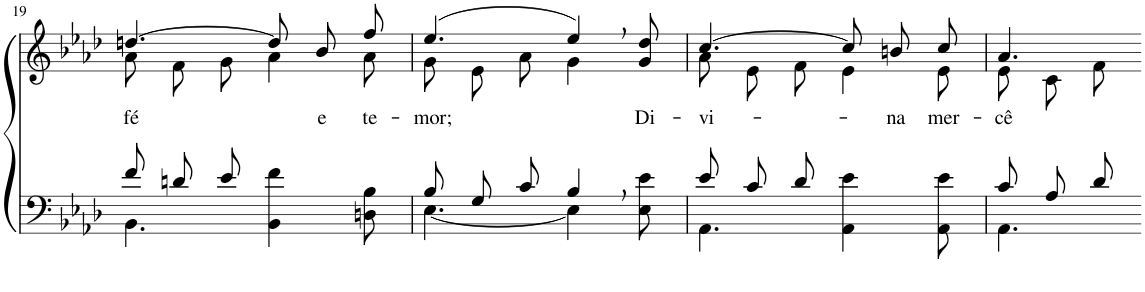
**kern	**kern	**text
*part2	*part1	*part1
*staff2	*staff1	*staff1
*I"Parte III e IV	*I"Parte I e II	*
!!LO:PB:g=z
*clefF4	*clefG2	*
*Trd2c3	*Trd2c3	*
*k[b-e-a-d-]	*k[b-e-a-d-]	*
*M6/8	*M6/8	*
=19	=19	=19
*^	*^	*
!	!	!	!	!LO:LY:b
8f/L	4.BB-\	[4.ddn/	8a-\L	-fé
8dn/	.	.	8f\	.
8e-/J	.	.	8g\J	.
4BB-\ 4f\	4.ryy	8dd/L]	4a-\	.
!	!	!	!	!LO:LY:b
.	.	8b-/	.	e
!	!	!	!	!LO:LY:b
8Dn\ 8B-\	.	8ff/J	8a-\	te-
=20	=20	=20	=20	=20
!	!	!	!	!LO:LY:b
8B-/L	[4.E-\	(4.ee-/	8g\L	-mor;
8G/	.	.	8e-\	.
8c/J	.	.	8a-\J	.
4B-,/	4E-\]	4ee-,/)	4g\	.
!	!	!	!	!LO:LY:b
8ryy	8E-\ 8e-\	8ryy	8g/ 8dd-/	Di-
=21	=21	=21	=21	=21
!	!	!	!	!LO:LY:b
8e-/L	4.AA-\	[4.cc/	8a-\L	-vi-
8c/	.	.	8e-\	.
8d-/J	.	.	8f\J	.
4AA-\ 4e-\	4.ryy	8cc/L]	4e-\	.
!	!	!	!	!LO:LY:b
.	.	8bn/	.	na
!	!	!	!	!LO:LY:b
8AA-\ 8e-\	.	8cc/J	8e-\	mer-
=22	=22	=22	=22	=22
!	!	!	!	!LO:LY:b
8c/L	4.AA-\	4.a-/	8e-\L	-cê
8A-/	.	.	8c\	.
8d-/J	.	.	8f\J	.
*v	*v	*	*	*
*	*v	*v	*
=-	=-	=-
*-	*-	*-
